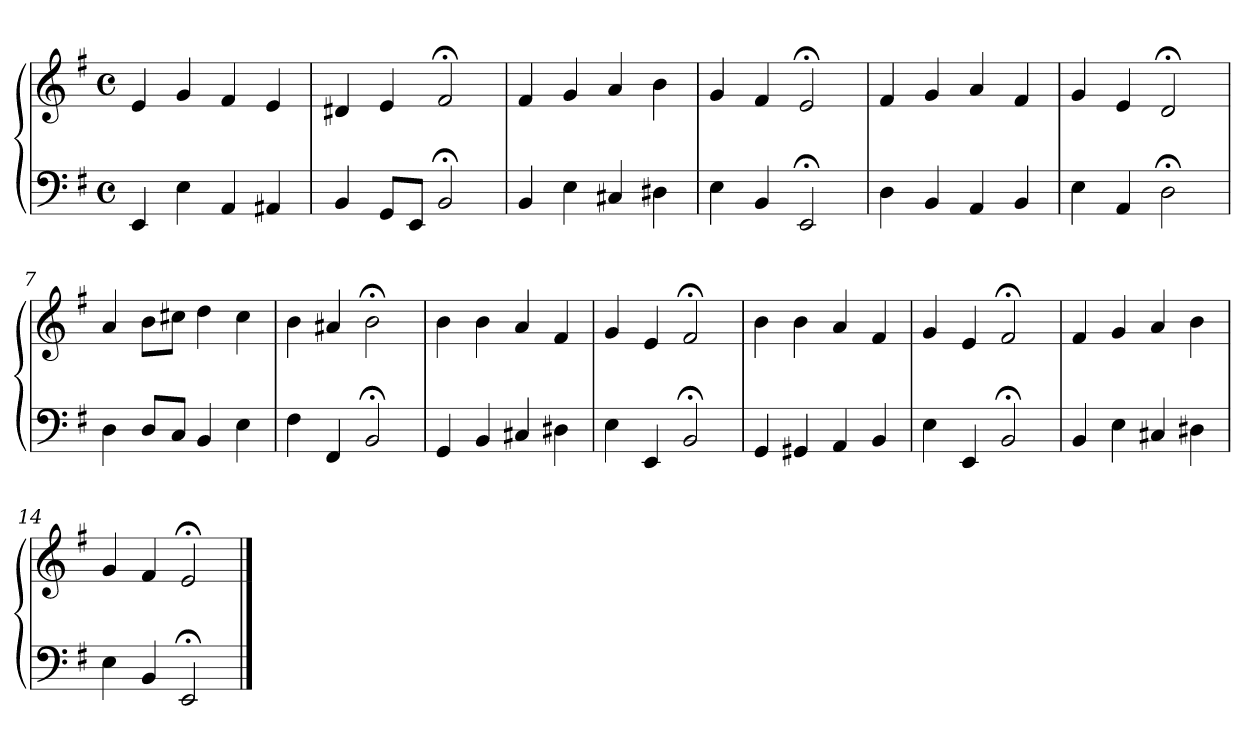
**kern	**kern
*part1	*part1
*staff2	*staff1
*clefF4	*clefG2
*k[f#]	*k[f#]
*M4/4	*M4/4
*met(c)	*met(c)
=1	=1
4EE	4e
4E	4g
4AA	4f#
4AA#X	4e
=2	=2
4BB	4d#X
8GGL	4e
8EEJ	.
2BB;<	2f#;<
=3	=3
4BB	4f#
4E	4g
4C#X	4a
4D#X	4b
=4	=4
4E	4g
4BB	4f#
2EE;<	2e;<
=5	=5
4D	4f#
4BB	4g
4AA	4a
4BB	4f#
=6	=6
4E	4g
4AA	4e
2D;<	2d;<
=7	=7
4D	4a
8DL	8bL
8CJ	8cc#XJ
4BB	4dd
4E	4cc#
!!LO:LB:g=z
=8	=8
4F#	4b
4FF#	4a#X
2BB;<	2b;<
=9	=9
4GG	4b
4BB	4b
4C#X	4a
4D#X	4f#
=10	=10
4E	4g
4EE	4e
2BB;<	2f#;<
=11	=11
4GG	4b
4GG#X	4b
4AA	4a
4BB	4f#
=12	=12
4E	4g
4EE	4e
2BB;<	2f#;<
=13	=13
4BB	4f#
4E	4g
4C#X	4a
4D#X	4b
=14	=14
4E	4g
4BB	4f#
2EE;<	2e;<
==	==
*-	*-
